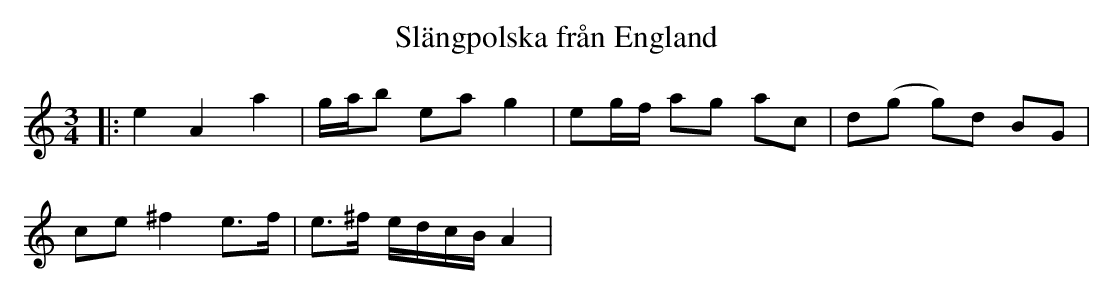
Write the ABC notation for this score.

X:1
T:Slängpolska från England
M:3/4
L:1/8
K:Am
|: e2 A2 a2 | g/a/b ea g2 | eg/f/ ag ac | d(g g)d BG |
ce ^f2 e>f |e>^f e/d/c/B/ A2 |
